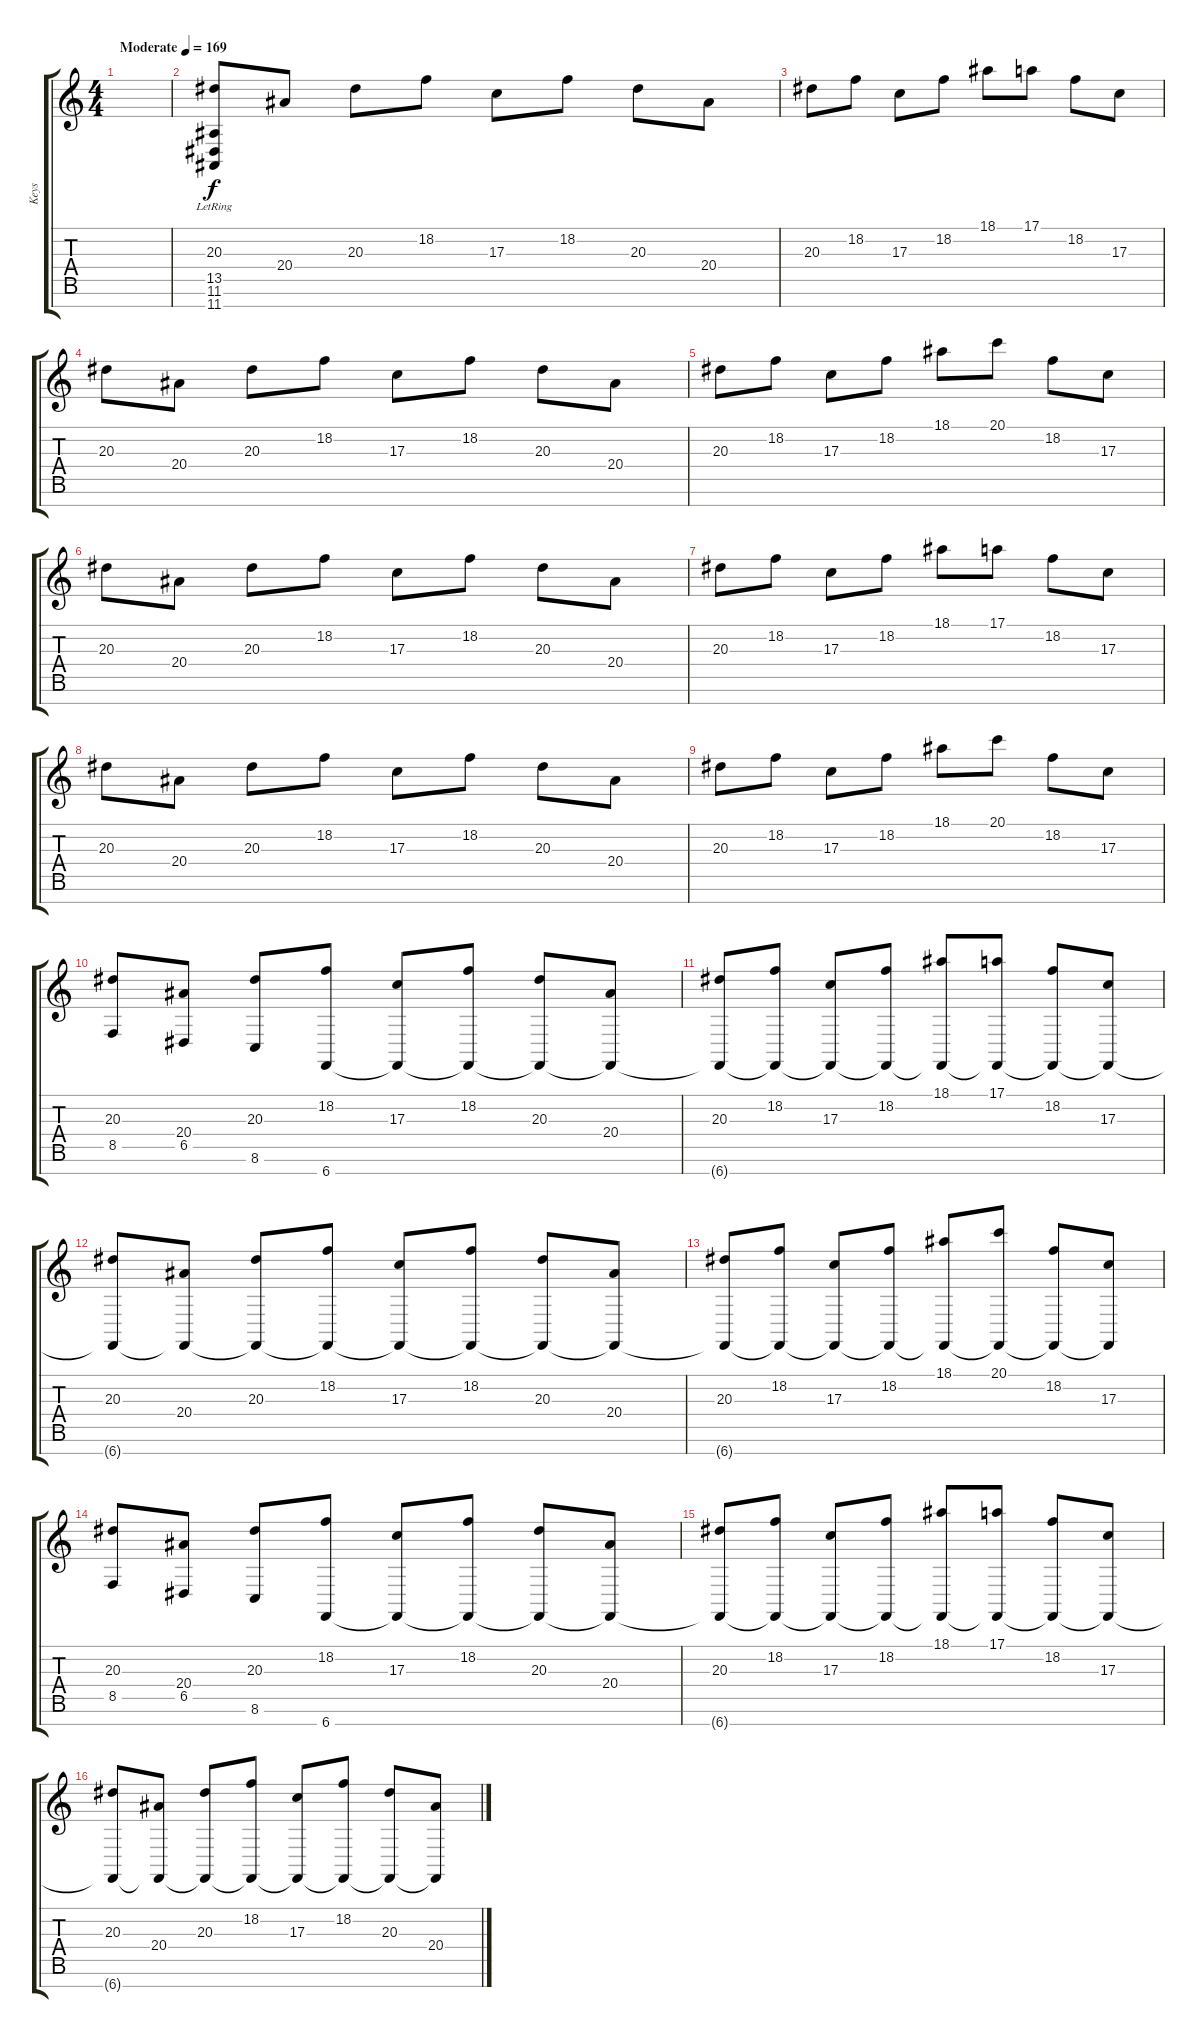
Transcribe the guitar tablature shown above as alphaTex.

\track ("Keys" "Keys") {instrument acousticgrandpiano}
\staff {score tabs}
\tuning (E4 B3 G3 D3 A2 E2 B1) {hide}
\ts (4 4)
\tempo (169 "Moderate")
\clef g2
\ks c
|
(20.3 13.5{lr} 11.6{lr} 11.7{lr}).8 20.4.8{dy f} 20.3.8 18.2.8 17.3.8 18.2.8 20.3.8 20.4.8 |
20.3.8 18.2.8 17.3.8 18.2.8 18.1.8 17.1.8 18.2.8 17.3.8 |
20.3.8 20.4.8 20.3.8 18.2.8 17.3.8 18.2.8 20.3.8 20.4.8 |
20.3.8 18.2.8 17.3.8 18.2.8 18.1.8 20.1.8 18.2.8 17.3.8 |
20.3.8 20.4.8 20.3.8 18.2.8 17.3.8 18.2.8 20.3.8 20.4.8 |
20.3.8 18.2.8 17.3.8 18.2.8 18.1.8 17.1.8 18.2.8 17.3.8 |
20.3.8 20.4.8 20.3.8 18.2.8 17.3.8 18.2.8 20.3.8 20.4.8 |
20.3.8 18.2.8 17.3.8 18.2.8 18.1.8 20.1.8 18.2.8 17.3.8 |
(20.3 8.5).8 (20.4 6.5).8 (20.3 8.6).8 (18.2 6.7).8 (17.3 6.7{t}).8 (18.2 6.7{t}).8 (20.3 6.7{t}).8 (20.4 6.7{t}).8 |
(20.3 6.7{t}).8 (18.2 6.7{t}).8 (17.3 6.7{t}).8 (18.2 6.7{t}).8 (18.1 6.7{t}).8 (17.1 6.7{t}).8 (18.2 6.7{t}).8 (17.3 6.7{t}).8 |
(20.3 6.7{t}).8 (20.4 6.7{t}).8 (20.3 6.7{t}).8 (18.2 6.7{t}).8 (17.3 6.7{t}).8 (18.2 6.7{t}).8 (20.3 6.7{t}).8 (20.4 6.7{t}).8 |
(20.3 6.7{t}).8 (18.2 6.7{t}).8 (17.3 6.7{t}).8 (18.2 6.7{t}).8 (18.1 6.7{t}).8 (20.1 6.7{t}).8 (18.2 6.7{t}).8 (17.3 6.7{t}).8 |
(20.3 8.5).8 (20.4 6.5).8 (20.3 8.6).8 (18.2 6.7).8 (17.3 6.7{t}).8 (18.2 6.7{t}).8 (20.3 6.7{t}).8 (20.4 6.7{t}).8 |
(20.3 6.7{t}).8 (18.2 6.7{t}).8 (17.3 6.7{t}).8 (18.2 6.7{t}).8 (18.1 6.7{t}).8 (17.1 6.7{t}).8 (18.2 6.7{t}).8 (17.3 6.7{t}).8 |
(20.3 6.7{t}).8 (20.4 6.7{t}).8 (20.3 6.7{t}).8 (18.2 6.7{t}).8 (17.3 6.7{t}).8 (18.2 6.7{t}).8 (20.3 6.7{t}).8 (20.4 6.7{t}).8
